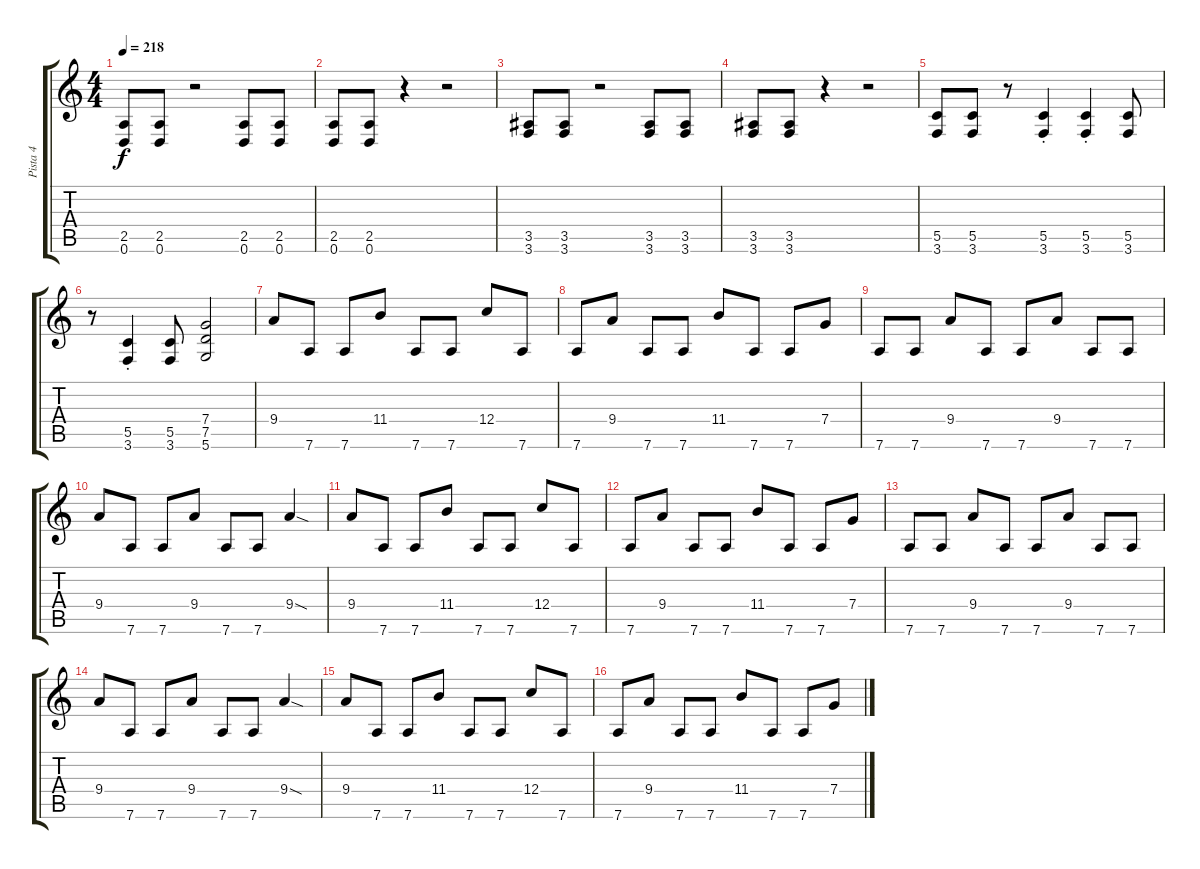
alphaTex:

\track ("Pista 4" "Pista 4") {solo instrument distortionguitar}
\staff {score tabs}
\tuning (D4 A3 F3 C3 G2 D2) {hide}
\ts (4 4)
\tempo 218
\clef g2
\ks c
(2.5 0.6).8{dy f} (2.5 0.6).8 r.2 (2.5 0.6).8 (2.5 0.6).8 |
(2.5 0.6).8 (2.5 0.6).8 r.4 r.2 |
(3.5 3.6).8 (3.5 3.6).8 r.2 (3.5 3.6).8 (3.5 3.6).8 |
(3.5 3.6).8 (3.5 3.6).8 r.4 r.2 |
(5.5 3.6).8 (5.5 3.6).8 r.8 (5.5{st} 3.6{st}).4 (5.5{st} 3.6{st}).4 (5.5 3.6).8 |
r.8 (5.5{st} 3.6{st}).4 (5.5 3.6).8 (7.4 7.5 5.6).2 |
9.4.8 7.6.8 7.6.8 11.4.8 7.6.8 7.6.8 12.4.8 7.6.8 |
7.6.8 9.4.8 7.6.8 7.6.8 11.4.8 7.6.8 7.6.8 7.4.8 |
7.6.8 7.6.8 9.4.8 7.6.8 7.6.8 9.4.8 7.6.8 7.6.8 |
9.4.8 7.6.8 7.6.8 9.4.8 7.6.8 7.6.8 9.4{sod}.4 |
9.4.8 7.6.8 7.6.8 11.4.8 7.6.8 7.6.8 12.4.8 7.6.8 |
7.6.8 9.4.8 7.6.8 7.6.8 11.4.8 7.6.8 7.6.8 7.4.8 |
7.6.8 7.6.8 9.4.8 7.6.8 7.6.8 9.4.8 7.6.8 7.6.8 |
9.4.8 7.6.8 7.6.8 9.4.8 7.6.8 7.6.8 9.4{sod}.4 |
9.4.8 7.6.8 7.6.8 11.4.8 7.6.8 7.6.8 12.4.8 7.6.8 |
7.6.8 9.4.8 7.6.8 7.6.8 11.4.8 7.6.8 7.6.8 7.4.8
